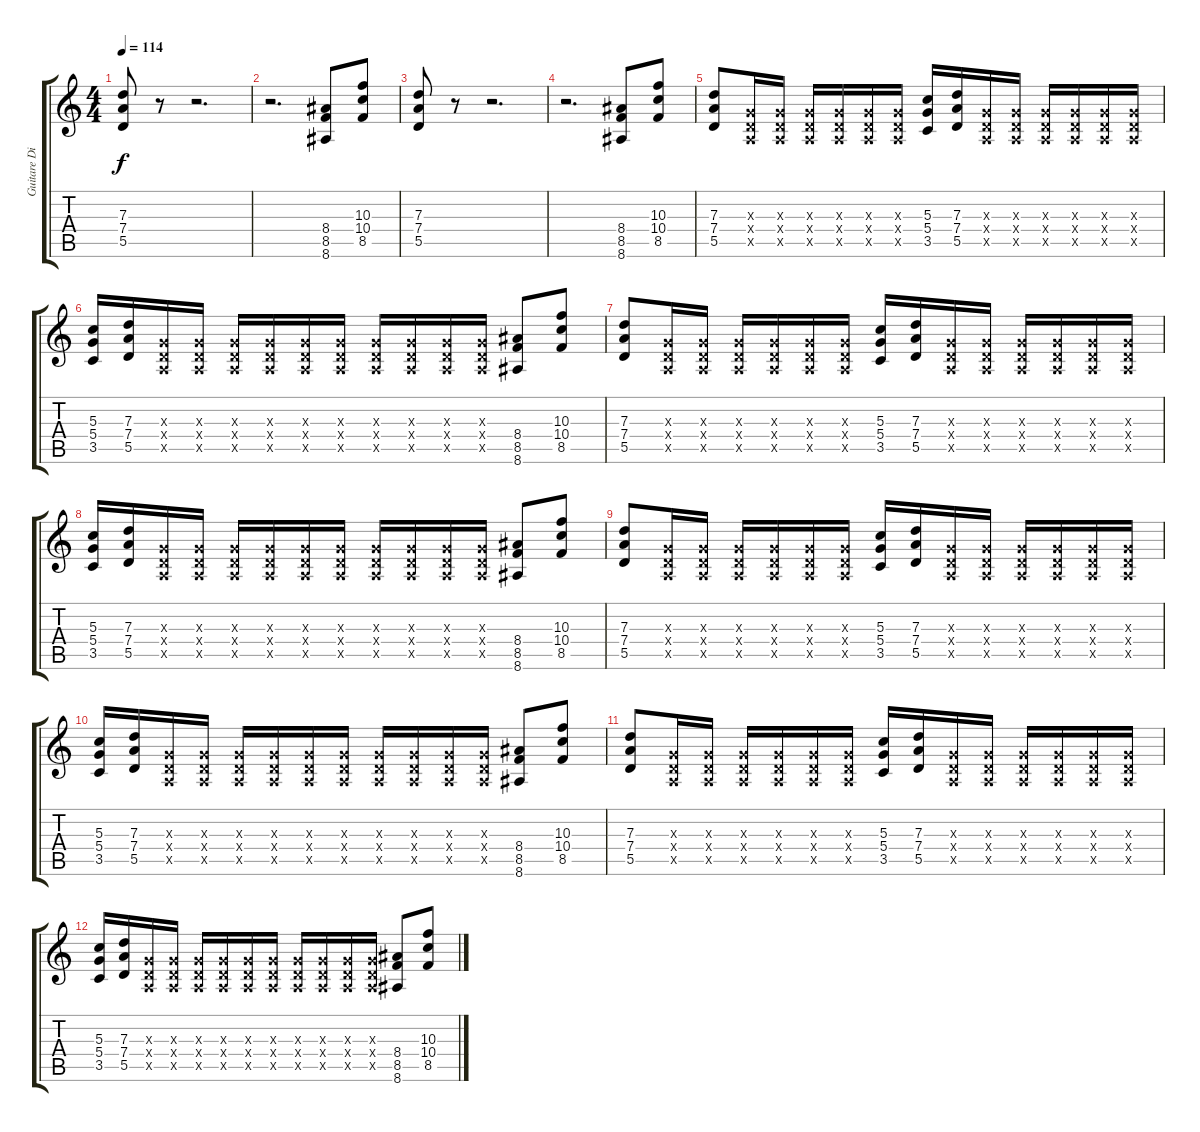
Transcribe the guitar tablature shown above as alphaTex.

\track ("Guitare Disto" "Guitare Di") {instrument distortionguitar}
\staff {score tabs}
\tuning (E4 B3 G3 D3 A2 D2) {hide}
\ts (4 4)
\tempo 114
\clef g2
\ks c
(7.3 7.4 5.5).8{dy f} r.8 r.2{d} |
r.2{d} (8.4 8.5 8.6).8 (10.3 10.4 8.5).8 |
(7.3 7.4 5.5).8 r.8 r.2{d} |
r.2{d} (8.4 8.5 8.6).8 (10.3 10.4 8.5).8 |
(7.3 7.4 5.5).8 (0.3{x} 0.4{x} 0.5{x}).16 (0.3{x} 0.4{x} 0.5{x}).16 (0.3{x} 0.4{x} 0.5{x}).16 (0.3{x} 0.4{x} 0.5{x}).16 (0.3{x} 0.4{x} 0.5{x}).16 (0.3{x} 0.4{x} 0.5{x}).16 (5.3 5.4 3.5).16 (7.3 7.4 5.5).16 (0.3{x} 0.4{x} 0.5{x}).16 (0.3{x} 0.4{x} 0.5{x}).16 (0.3{x} 0.4{x} 0.5{x}).16 (0.3{x} 0.4{x} 0.5{x}).16 (0.3{x} 0.4{x} 0.5{x}).16 (0.3{x} 0.4{x} 0.5{x}).16 |
(5.3 5.4 3.5).16 (7.3 7.4 5.5).16 (0.3{x} 0.4{x} 0.5{x}).16 (0.3{x} 0.4{x} 0.5{x}).16 (0.3{x} 0.4{x} 0.5{x}).16 (0.3{x} 0.4{x} 0.5{x}).16 (0.3{x} 0.4{x} 0.5{x}).16 (0.3{x} 0.4{x} 0.5{x}).16 (0.3{x} 0.4{x} 0.5{x}).16 (0.3{x} 0.4{x} 0.5{x}).16 (0.3{x} 0.4{x} 0.5{x}).16 (0.3{x} 0.4{x} 0.5{x}).16 (8.4 8.5 8.6).8 (10.3 10.4 8.5).8 |
(7.3 7.4 5.5).8 (0.3{x} 0.4{x} 0.5{x}).16 (0.3{x} 0.4{x} 0.5{x}).16 (0.3{x} 0.4{x} 0.5{x}).16 (0.3{x} 0.4{x} 0.5{x}).16 (0.3{x} 0.4{x} 0.5{x}).16 (0.3{x} 0.4{x} 0.5{x}).16 (5.3 5.4 3.5).16 (7.3 7.4 5.5).16 (0.3{x} 0.4{x} 0.5{x}).16 (0.3{x} 0.4{x} 0.5{x}).16 (0.3{x} 0.4{x} 0.5{x}).16 (0.3{x} 0.4{x} 0.5{x}).16 (0.3{x} 0.4{x} 0.5{x}).16 (0.3{x} 0.4{x} 0.5{x}).16 |
(5.3 5.4 3.5).16 (7.3 7.4 5.5).16 (0.3{x} 0.4{x} 0.5{x}).16 (0.3{x} 0.4{x} 0.5{x}).16 (0.3{x} 0.4{x} 0.5{x}).16 (0.3{x} 0.4{x} 0.5{x}).16 (0.3{x} 0.4{x} 0.5{x}).16 (0.3{x} 0.4{x} 0.5{x}).16 (0.3{x} 0.4{x} 0.5{x}).16 (0.3{x} 0.4{x} 0.5{x}).16 (0.3{x} 0.4{x} 0.5{x}).16 (0.3{x} 0.4{x} 0.5{x}).16 (8.4 8.5 8.6).8 (10.3 10.4 8.5).8 |
(7.3 7.4 5.5).8 (0.3{x} 0.4{x} 0.5{x}).16 (0.3{x} 0.4{x} 0.5{x}).16 (0.3{x} 0.4{x} 0.5{x}).16 (0.3{x} 0.4{x} 0.5{x}).16 (0.3{x} 0.4{x} 0.5{x}).16 (0.3{x} 0.4{x} 0.5{x}).16 (5.3 5.4 3.5).16 (7.3 7.4 5.5).16 (0.3{x} 0.4{x} 0.5{x}).16 (0.3{x} 0.4{x} 0.5{x}).16 (0.3{x} 0.4{x} 0.5{x}).16 (0.3{x} 0.4{x} 0.5{x}).16 (0.3{x} 0.4{x} 0.5{x}).16 (0.3{x} 0.4{x} 0.5{x}).16 |
(5.3 5.4 3.5).16 (7.3 7.4 5.5).16 (0.3{x} 0.4{x} 0.5{x}).16 (0.3{x} 0.4{x} 0.5{x}).16 (0.3{x} 0.4{x} 0.5{x}).16 (0.3{x} 0.4{x} 0.5{x}).16 (0.3{x} 0.4{x} 0.5{x}).16 (0.3{x} 0.4{x} 0.5{x}).16 (0.3{x} 0.4{x} 0.5{x}).16 (0.3{x} 0.4{x} 0.5{x}).16 (0.3{x} 0.4{x} 0.5{x}).16 (0.3{x} 0.4{x} 0.5{x}).16 (8.4 8.5 8.6).8 (10.3 10.4 8.5).8 |
(7.3 7.4 5.5).8 (0.3{x} 0.4{x} 0.5{x}).16 (0.3{x} 0.4{x} 0.5{x}).16 (0.3{x} 0.4{x} 0.5{x}).16 (0.3{x} 0.4{x} 0.5{x}).16 (0.3{x} 0.4{x} 0.5{x}).16 (0.3{x} 0.4{x} 0.5{x}).16 (5.3 5.4 3.5).16 (7.3 7.4 5.5).16 (0.3{x} 0.4{x} 0.5{x}).16 (0.3{x} 0.4{x} 0.5{x}).16 (0.3{x} 0.4{x} 0.5{x}).16 (0.3{x} 0.4{x} 0.5{x}).16 (0.3{x} 0.4{x} 0.5{x}).16 (0.3{x} 0.4{x} 0.5{x}).16 |
(5.3 5.4 3.5).16 (7.3 7.4 5.5).16 (0.3{x} 0.4{x} 0.5{x}).16 (0.3{x} 0.4{x} 0.5{x}).16 (0.3{x} 0.4{x} 0.5{x}).16 (0.3{x} 0.4{x} 0.5{x}).16 (0.3{x} 0.4{x} 0.5{x}).16 (0.3{x} 0.4{x} 0.5{x}).16 (0.3{x} 0.4{x} 0.5{x}).16 (0.3{x} 0.4{x} 0.5{x}).16 (0.3{x} 0.4{x} 0.5{x}).16 (0.3{x} 0.4{x} 0.5{x}).16 (8.4 8.5 8.6).8 (10.3 10.4 8.5).8
